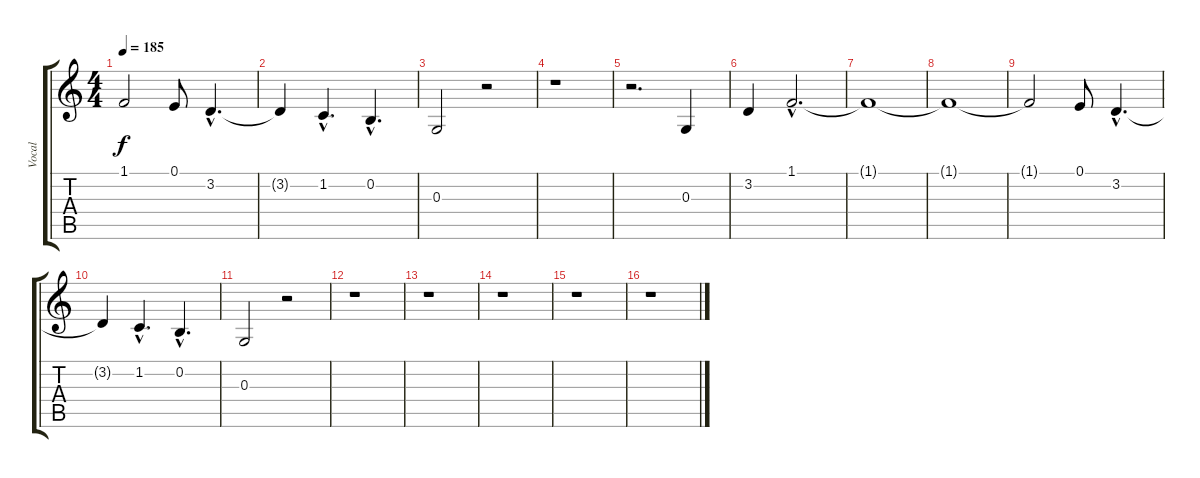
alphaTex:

\track ("Vocal" "Vocal") {instrument flute}
\staff {score tabs}
\tuning (E4 B3 G3 D3 A2 E2) {hide}
\ts (4 4)
\tempo 185
\clef g2
\ks c
1.1{t}.2{dy f} 0.1.8 3.2{hac}.4{d} |
3.2{t}.4 1.2{hac}.4{d} 0.2{hac}.4{d} |
0.3.2 r.2 |
r.1 |
r.2{d} 0.3.4 |
3.2.4 1.1{hac}.2{d} |
1.1{t}.1 |
1.1{t}.1 |
1.1{t}.2 0.1.8 3.2{hac}.4{d} |
3.2{t}.4 1.2{hac}.4{d} 0.2{hac}.4{d} |
0.3.2 r.2 |
r.1 |
r.1 |
r.1 |
r.1 |
r.1
